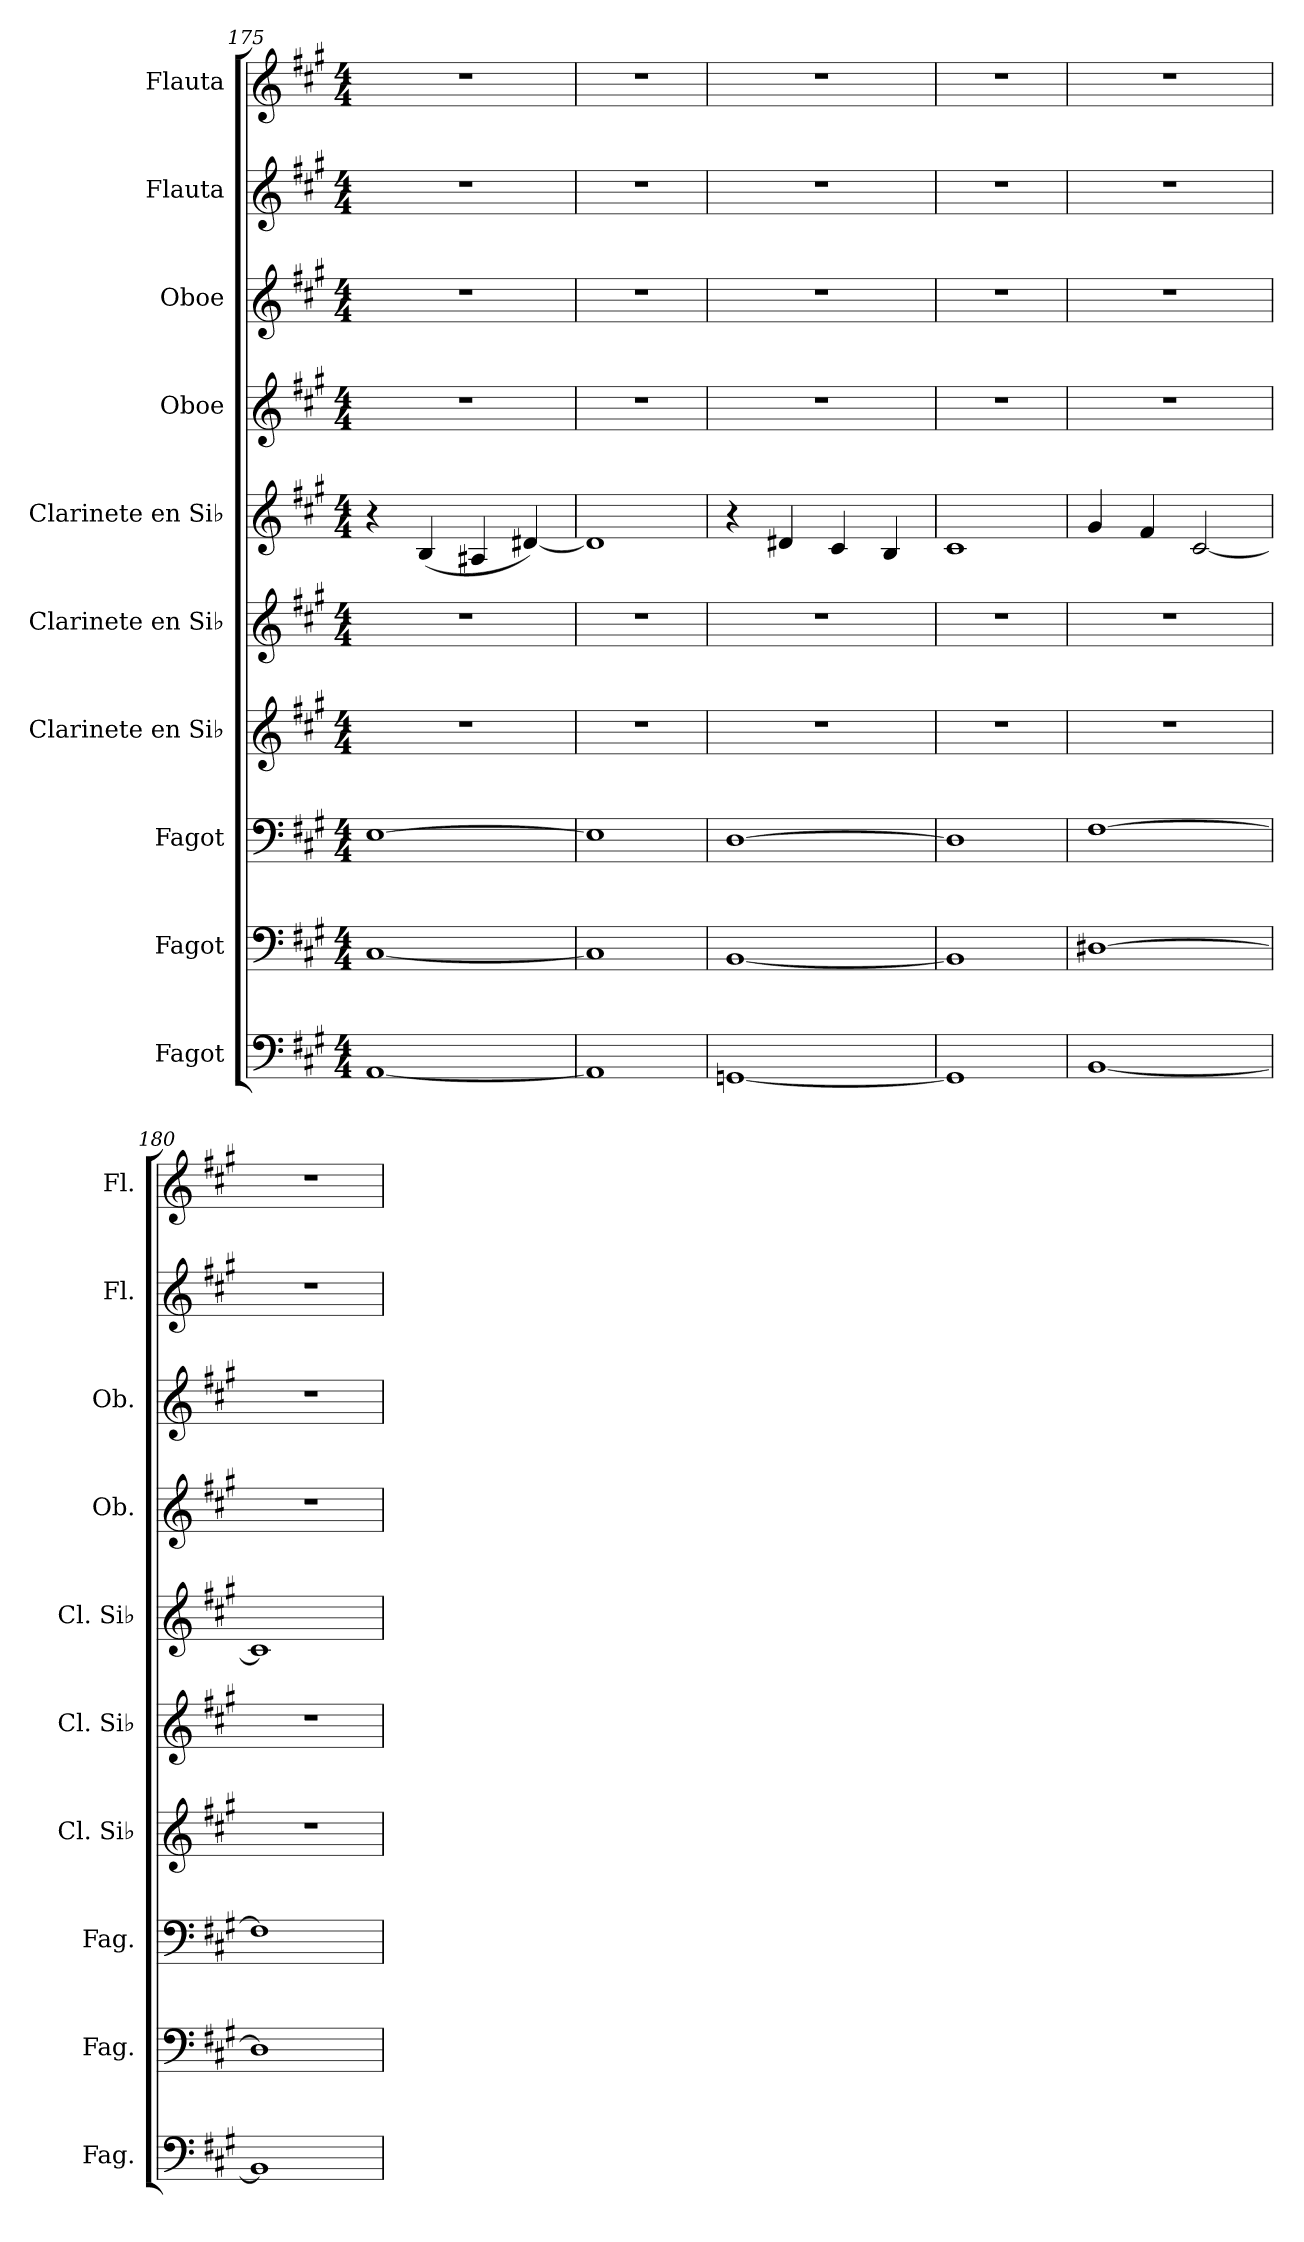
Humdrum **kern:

**kern	**kern	**kern	**kern	**kern	**kern	**kern	**kern	**kern	**kern
*part10	*part9	*part8	*part7	*part6	*part5	*part4	*part3	*part2	*part1
*staff10	*staff9	*staff8	*staff7	*staff6	*staff5	*staff4	*staff3	*staff2	*staff1
*I"Fagot	*I"Fagot	*I"Fagot	*I"Clarinete en Si♭	*I"Clarinete en Si♭	*I"Clarinete en Si♭	*I"Oboe	*I"Oboe	*I"Flauta	*I"Flauta
*I'Fag.	*I'Fag.	*I'Fag.	*I'Cl. Si♭	*I'Cl. Si♭	*I'Cl. Si♭	*I'Ob.	*I'Ob.	*I'Fl.	*I'Fl.
*clefF4	*clefF4	*clefF4	*clefG2	*clefG2	*clefG2	*clefG2	*clefG2	*clefG2	*clefG2
*	*	*	*ITrd1c2	*ITrd1c2	*ITrd1c2	*	*	*	*
*k[f#c#g#]	*k[f#c#g#]	*k[f#c#g#]	*k[f#]	*k[f#]	*k[f#]	*k[f#c#g#]	*k[f#c#g#]	*k[f#c#g#]	*k[f#c#g#]
*M4/4	*M4/4	*M4/4	*M4/4	*M4/4	*M4/4	*M4/4	*M4/4	*M4/4	*M4/4
=175	=175	=175	=175	=175	=175	=175	=175	=175	=175
[1AA	[1C#	[1E	1r	1r	4r	1r	1r	1r	1r
.	.	.	.	.	(4A/	.	.	.	.
.	.	.	.	.	4G#X/	.	.	.	.
.	.	.	.	.	[4c#X/)	.	.	.	.
=176	=176	=176	=176	=176	=176	=176	=176	=176	=176
1AA]	1C#]	1E]	1r	1r	1c#]	1r	1r	1r	1r
=177	=177	=177	=177	=177	=177	=177	=177	=177	=177
[1GGn	[1BB	[1D	1r	1r	4r	1r	1r	1r	1r
.	.	.	.	.	4c#X/	.	.	.	.
.	.	.	.	.	4B/	.	.	.	.
.	.	.	.	.	4A/	.	.	.	.
=178	=178	=178	=178	=178	=178	=178	=178	=178	=178
1GG]	1BB]	1D]	1r	1r	1B	1r	1r	1r	1r
=179	=179	=179	=179	=179	=179	=179	=179	=179	=179
[1BB	[1D#X	[1F#	1r	1r	4f#/	1r	1r	1r	1r
.	.	.	.	.	4e/	.	.	.	.
.	.	.	.	.	[2B/	.	.	.	.
=180	=180	=180	=180	=180	=180	=180	=180	=180	=180
1BB]	1D#]	1F#]	1r	1r	1B]	1r	1r	1r	1r
=	=	=	=	=	=	=	=	=	=
*-	*-	*-	*-	*-	*-	*-	*-	*-	*-
